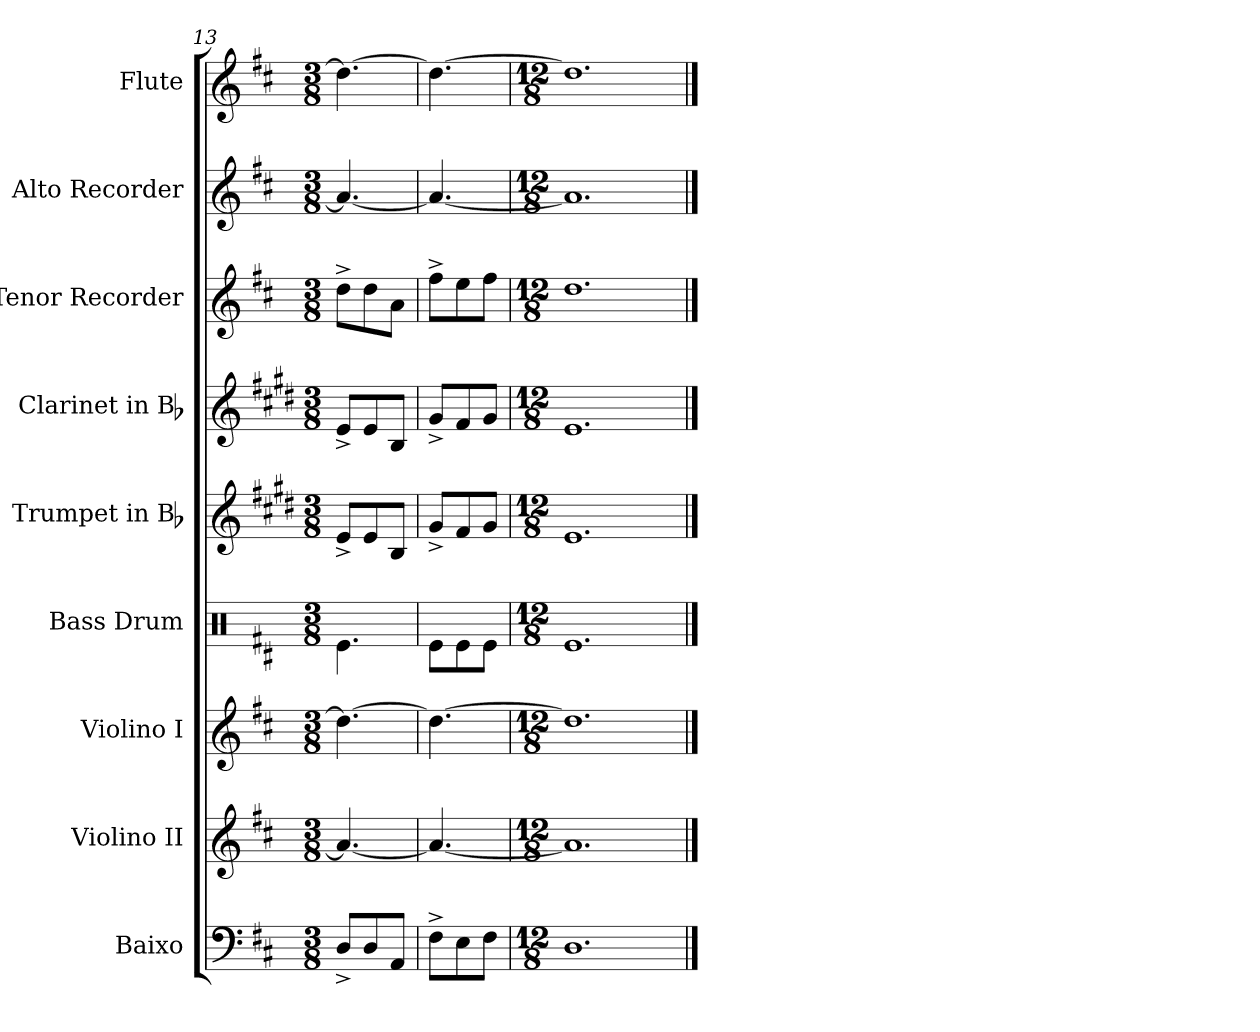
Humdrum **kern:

**kern	**kern	**kern	**kern	**kern	**kern	**kern	**kern	**kern
*part9	*part8	*part7	*part6	*part5	*part4	*part3	*part2	*part1
*staff9	*staff8	*staff7	*staff6	*staff5	*staff4	*staff3	*staff2	*staff1
*I"Baixo	*I"Violino II	*I"Violino I	*I"Bass Drum	*I"Trumpet in Bb	*I"Clarinet in Bb	*I"Tenor Recorder	*I"Alto Recorder	*I"Flute
*	*I'Vln. II	*I'Vln. I	*I'B. Dr.	*	*	*I'T. Rec.	*I'A. Rec.	*I'Fl.
*clefF4	*clefG2	*clefG2	*clefX	*clefG2	*clefG2	*clefG2	*clefG2	*clefG2
*ITrd7c12	*	*	*	*ITrd1c2	*ITrd1c2	*	*	*
*k[f#c#]	*k[f#c#]	*k[f#c#]	*k[f#c#]	*k[f#c#]	*k[f#c#]	*k[f#c#]	*k[f#c#]	*k[f#c#]
*D:	*D:	*D:	*D:	*D:	*D:	*D:	*D:	*D:
*M3/8	*M3/8	*M3/8	*M3/8	*M3/8	*M3/8	*M3/8	*M3/8	*M3/8
=13	=13	=13	=13	=13	=13	=13	=13	=13
8DD^</L	4.a/_	4.dd\_	4.Re\	8d^</L	8d^</L	8dd^>\L	4.a/_	4.dd\_
8DD/	.	.	.	8d/	8d/	8dd\	.	.
8AAA/J	.	.	.	8A/J	8A/J	8a\J	.	.
=14	=14	=14	=14	=14	=14	=14	=14	=14
8FF#^>\L	4.a/_	4.dd\_	8Re\L	8f#^</L	8f#^</L	8ff#^>\L	4.a/_	4.dd\_
8EE\	.	.	8Re\	8e/	8e/	8ee\	.	.
8FF#\J	.	.	8Re\J	8f#/J	8f#/J	8ff#\J	.	.
=15	=15	=15	=15	=15	=15	=15	=15	=15
*M12/8	*M12/8	*M12/8	*M12/8	*M12/8	*M12/8	*M12/8	*M12/8	*M12/8
1.DD	1.a]	1.dd]	1.Re	1.d	1.d	1.dd	1.a]	1.dd]
==	==	==	==	==	==	==	==	==
*-	*-	*-	*-	*-	*-	*-	*-	*-
